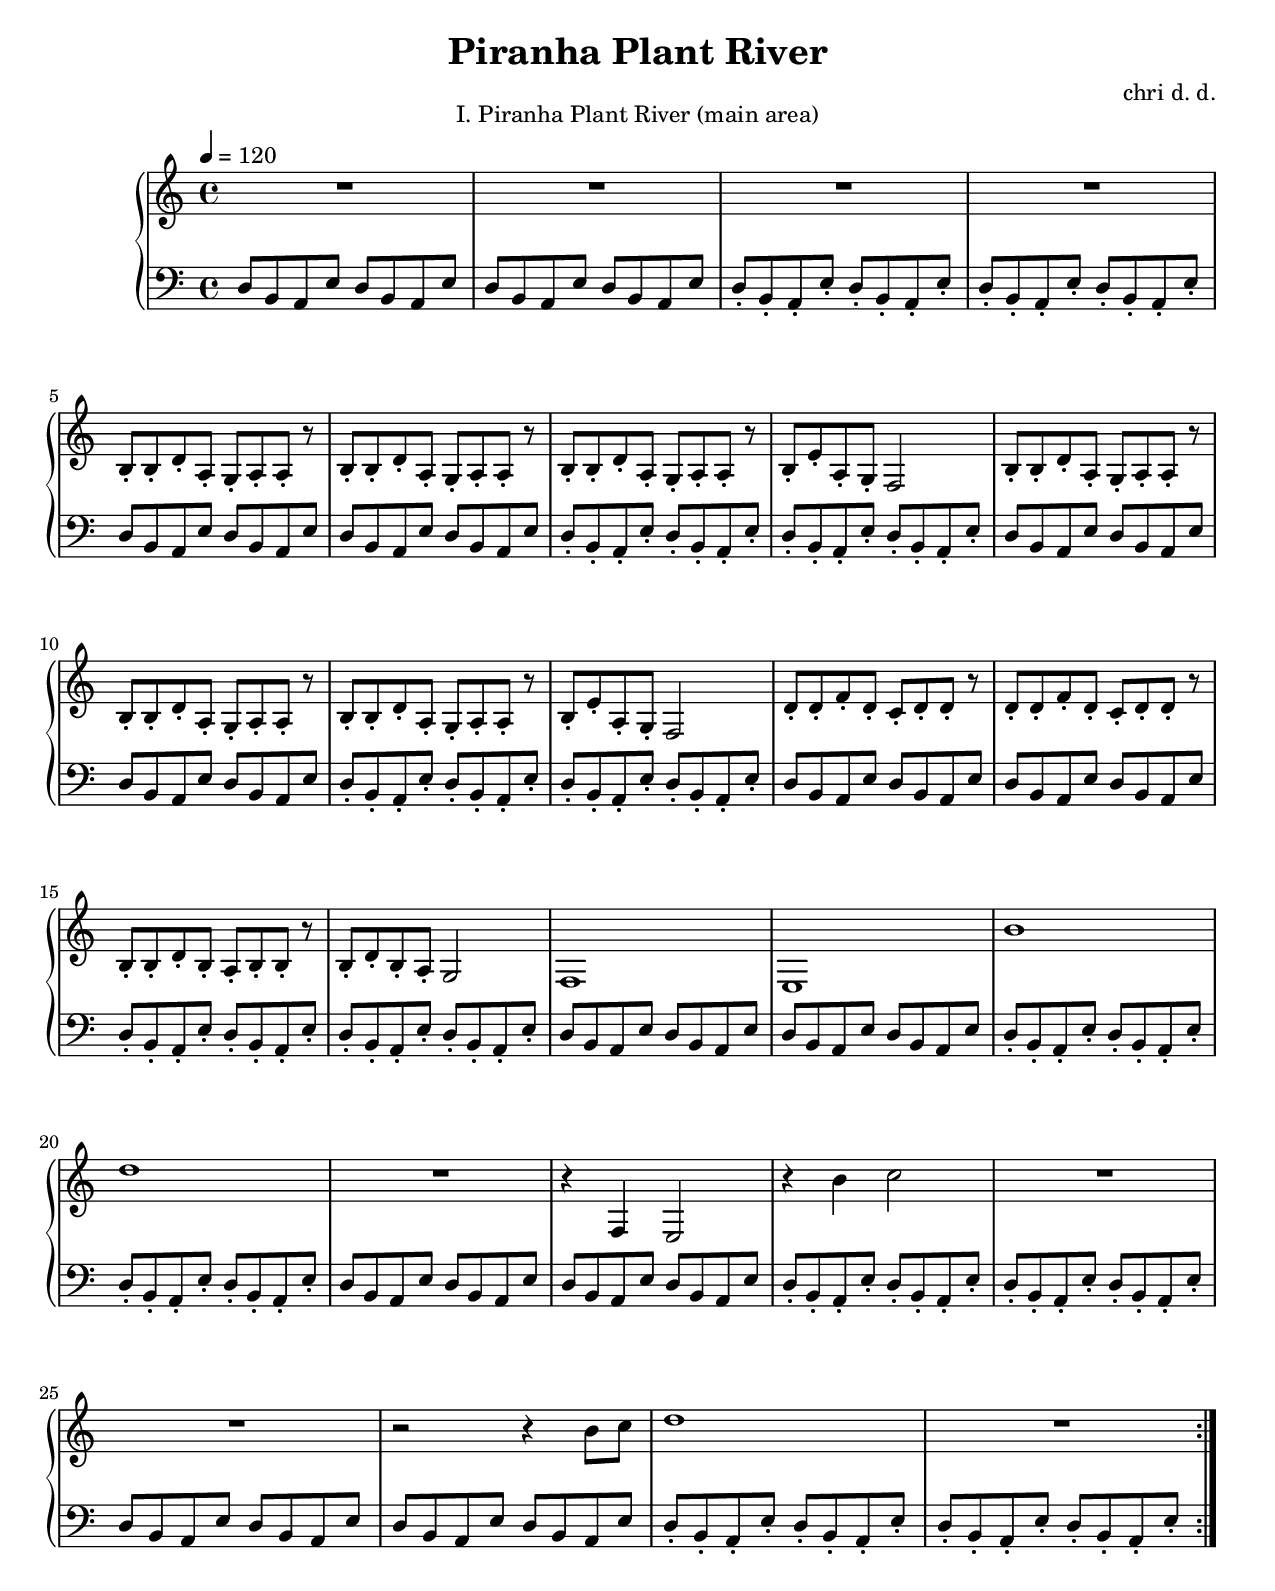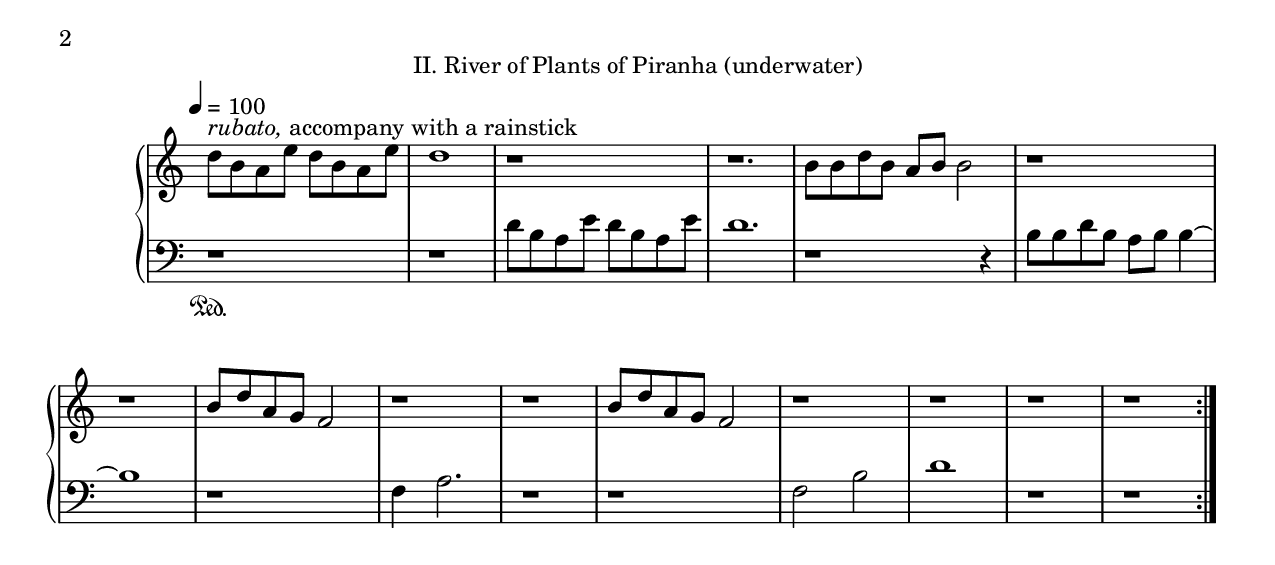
\version "2.18.2"
#(set-default-paper-size "letter")
\paper { bottom-margin = 14\mm }

\header {
	title = "Piranha Plant River"
	composer = "chri d. d."
}

piranha = {b8-. b-. d'-. a-. g-. a-. a-. r |}
rh = {
	\clef treble
	\time 4/4
	\tempo 4=120
	R1*4
	\repeat "unfold" 2 {\piranha \piranha \piranha b8-. e'-. a-. g-. f2}
	\repeat "unfold" 2 {d'8-. d'-. f'-. d'-. c'-. d'-. d'-. r |}
	b8-. b-. d'-. b-. a-. b-. b-. r | b8-. d'-. b-. a-. g2 |
	f1 e1 b'1 d''1 | R1 r4 f4 e2 r4 b'4 c''2 R1 | R1 r2 r4 b'8 c'' d''1 R1 |
	\bar ":|."
}

lh = {
	\clef bass
	\repeat "unfold" 7 {
		\repeat "unfold" 4 {d8 b, a, e} |
		\repeat "unfold" 4 {d-. b,-. a,-. e-.} |
	}
	\pageBreak
}

commonw = {
	\override Staff.TimeSignature #'stencil = #'()
	\cadenzaOn
}
nbar = { \bar "|" }

rhw = {
	\clef treble
	\tempo 4=100
	\commonw
	d''8[^\markup {\italic "rubato," "accompany with a rainstick"} b' a' e''] d''[ b' a' e''] \nbar d''1 \nbar
	r1 \nbar r1. \nbar
	b'8[ b' d'' b'] a'[ b'] b'2 \nbar
	r1 \nbar r1 \nbar
	b'8[ d'' a' g'] f'2 \nbar
	r1 \nbar r1 \nbar
	b'8[ d'' a' g'] f'2 \nbar
	r1 \nbar r1 \nbar
	r1 \nbar r1
}

lhw = {
	\clef bass
	\commonw
	r1\sustainOn \nbar r1 \nbar
	d'8[ b a e'] d'[ b a e'] \nbar d'1. \nbar
	r1 r4 \nbar
	b8[ b d' b] a[ b] b4~ \nbar b1 \nbar
	r1 \nbar
	f4 a2. \nbar r1 \nbar
	r1 \nbar
	f2 b2 \nbar d'1 \nbar
	r1 \nbar r1 \bar ":|."
}

\book {
	\markup {\fill-line {"I. Piranha Plant River (main area)"}}
	\score {
		\new PianoStaff <<
			\new Staff \rh
			\new Staff \lh
		>>
		\layout {} \midi {}
	}
	\markup {\fill-line {"II. River of Plants of Piranha (underwater)"}}
	\score {
		\new PianoStaff <<
			\new Staff \rhw
			\new Staff \lhw
		>>
		\layout {}
	}
	\score {
		\new Staff <<\rhw \lhw>>
		\midi {}
	}
}